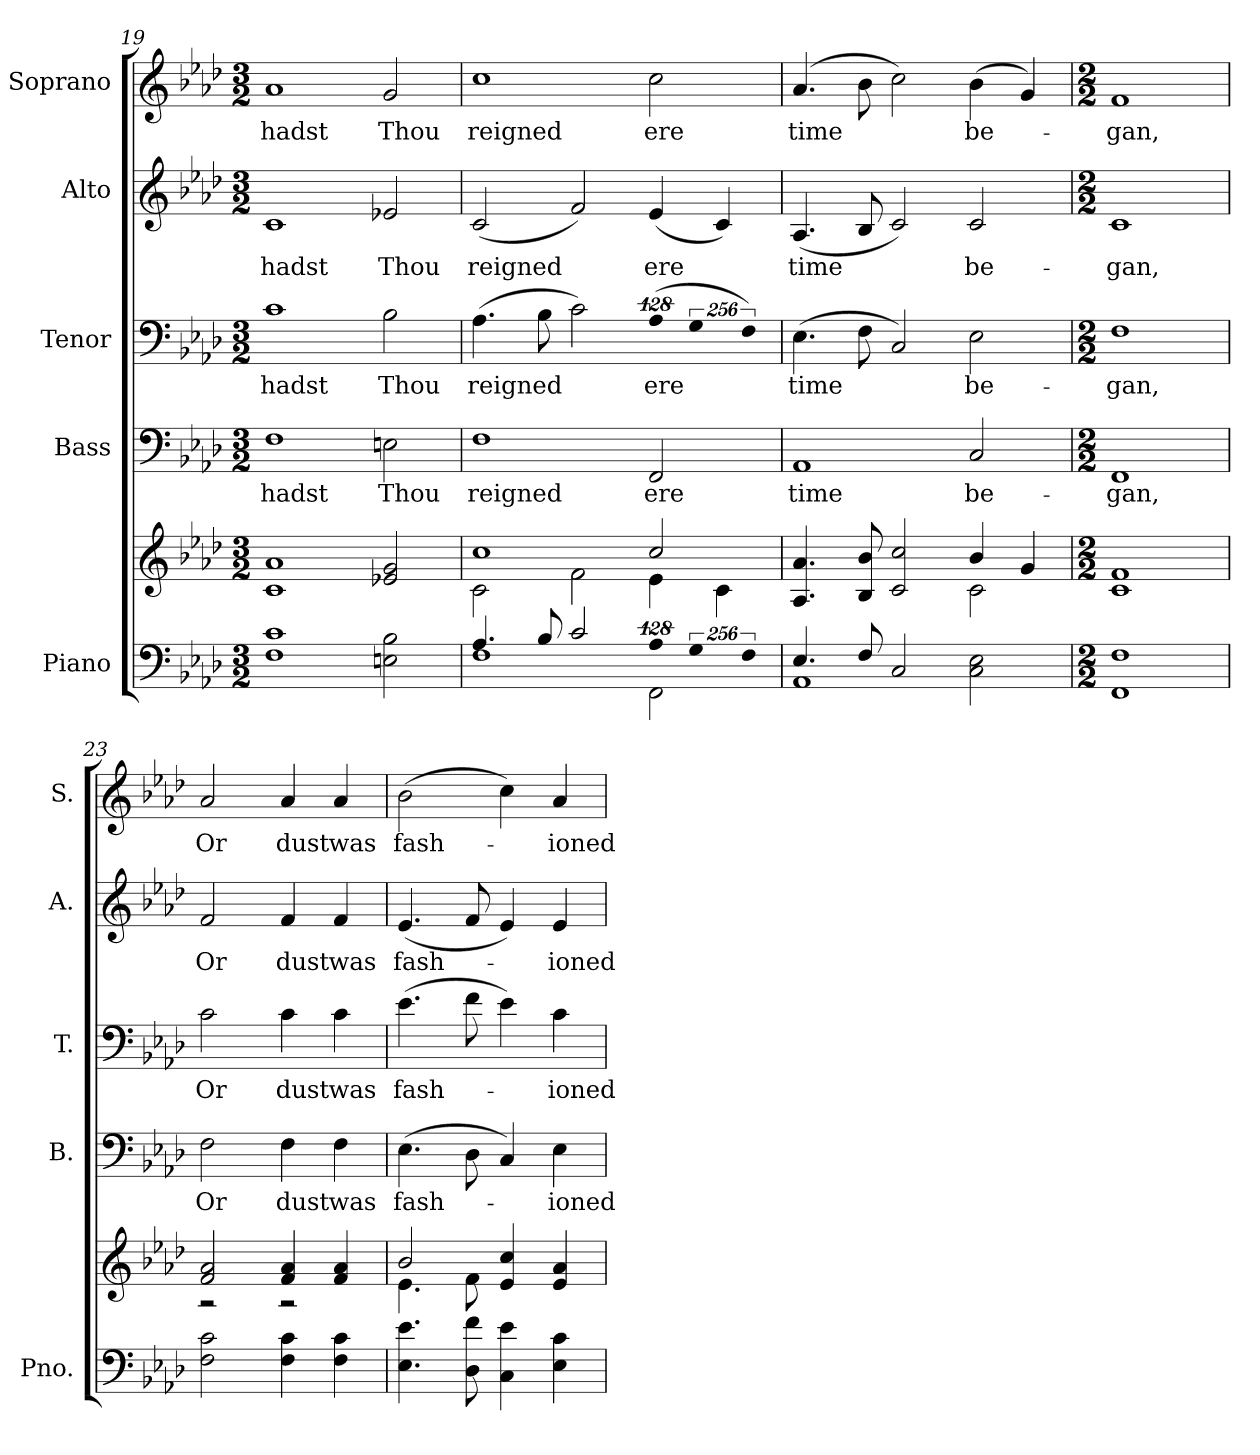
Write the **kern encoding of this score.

**kern	**kern	**kern	**text	**kern	**text	**kern	**text	**kern	**text
*part5	*part5	*part4	*part4	*part3	*part3	*part2	*part2	*part1	*part1
*staff6	*staff5	*staff4	*staff4	*staff3	*staff3	*staff2	*staff2	*staff1	*staff1
*I"Piano	*	*I"Bass	*	*I"Tenor	*	*I"Alto	*	*I"Soprano	*
*I'Pno.	*	*I'B.	*	*I'T.	*	*I'A.	*	*I'S.	*
*clefF4	*clefG2	*clefF4	*	*clefF4	*	*clefG2	*	*clefG2	*
*k[b-e-a-d-]	*k[b-e-a-d-]	*k[b-e-a-d-]	*	*k[b-e-a-d-]	*	*k[b-e-a-d-]	*	*k[b-e-a-d-]	*
*A-:	*A-:	*A-:	*	*A-:	*	*A-:	*	*A-:	*
*M3/2	*M3/2	*M3/2	*	*M3/2	*	*M3/2	*	*M3/2	*
=19	=19	=19	=19	=19	=19	=19	=19	=19	=19
!	!	!	!LO:LY:b:color=#000000	!	!	!	!	!	!
!	!	!	!	!	!LO:LY:b:color=#000000	!	!	!	!
!	!	!	!	!	!	!	!LO:LY:b:color=#000000	!	!
!	!	!	!	!	!	!	!	!	!LO:LY:b:color=#000000
1Fi 1ci	1ci 1a-i	1Fi	hadst	1ci	hadst	1ci	hadst	1a-i	hadst
!	!	!	!LO:LY:b:color=#000000	!	!	!	!	!	!
!	!	!	!	!	!LO:LY:b:color=#000000	!	!	!	!
!	!	!	!	!	!	!	!LO:LY:b:color=#000000	!	!
!	!	!	!	!	!	!	!	!	!LO:LY:b:color=#000000
2Eni\ 2B-i	2e-Xi/ 2gi	2Eni\	Thou	2B-i\	Thou	2e-Xi/	Thou	2gi/	Thou
=20	=20	=20	=20	=20	=20	=20	=20	=20	=20
*^	*^	*	*	*	*	*	*	*	*
!	!	!	!	!	!LO:LY:b:color=#000000	!	!	!	!	!	!
!	!	!	!	!	!	!	!LO:LY:b:color=#000000	!	!	!	!
!	!	!	!	!	!	!	!	!	!LO:LY:b:color=#000000	!	!
!	!	!	!	!	!	!	!	!	!	!	!LO:LY:b:color=#000000
4.A-i/	1Fi	1cci	2ci\	1Fi	reigned	(4.A-i\	reigned	(2ci/	reigned	1cci	reigned
8B-i/	.	.	.	.	.	8B-i\	.	.	.	.	.
2ci/	.	.	2fi\	.	.	2ci\)	.	2fi/)	.	.	.
!LO:N:vis=4	!	!	!	!	!	!	!	!	!	!	!
!	!	!	!	!	!LO:LY:b:color=#000000	!LO:N:vis=4	!	!	!	!	!
!	!	!	!	!	!	!	!LO:LY:b:color=#000000	!	!	!	!
!	!	!	!	!	!	!	!	!	!LO:LY:b:color=#000000	!	!
!	!	!	!	!	!	!	!	!	!	!	!LO:LY:b:color=#000000
512%85A-i/	2FFi\	2cci/	4e-i\	2FFi/	ere	(512%85A-i\	ere	(4e-i/	ere	2cci\	ere
!LO:N:vis=4	!	!	!	!	!	!LO:N:vis=4	!	!	!	!	!
1024%171Gi/	.	.	.	.	.	1024%171Gi\	.	.	.	.	.
.	.	.	4ci\	.	.	.	.	4ci/)	.	.	.
!LO:N:vis=4	!	!	!	!	!	!LO:N:vis=4	!	!	!	!	!
1024%171Fi/	.	.	.	.	.	1024%171Fi\)	.	.	.	.	.
=21	=21	=21	=21	=21	=21	=21	=21	=21	=21	=21	=21
!	!	!	!	!	!LO:LY:b:color=#000000	!	!	!	!	!	!
!	!	!	!	!	!	!	!LO:LY:b:color=#000000	!	!	!	!
!	!	!	!	!	!	!	!	!	!LO:LY:b:color=#000000	!	!
!	!	!	!	!	!	!	!	!	!	!	!LO:LY:b:color=#000000
4.E-i/	1AA-i	4.A-i/ 4.a-i	1ryy	1AA-i	time	(4.E-i\	time	(4.A-i/	time	(4.a-i/	time
8Fi/	.	8B-i/ 8b-i	.	.	.	8Fi\	.	8B-i/	.	8b-i\	.
2Ci/	.	2ci/ 2cci	.	.	.	2Ci/)	.	2ci/)	.	2cci\)	.
!	!	!	!	!	!LO:LY:b:color=#000000	!	!	!	!	!	!
!	!	!	!	!	!	!	!LO:LY:b:color=#000000	!	!	!	!
!	!	!	!	!	!	!	!	!	!LO:LY:b:color=#000000	!	!
!	!	!	!	!	!	!	!	!	!	!	!LO:LY:b:color=#000000
2Ci\ 2E-i	2ryy	4b-i/	2ci\	2Ci/	be-	2E-i\	be-	2ci/	be-	(4b-i\	be-
.	.	4gi/	.	.	.	.	.	.	.	4gi/)	.
*v	*v	*	*	*	*	*	*	*	*	*	*
*	*v	*v	*	*	*	*	*	*	*	*
=22	=22	=22	=22	=22	=22	=22	=22	=22	=22
*M2/2	*M2/2	*M2/2	*	*M2/2	*	*M2/2	*	*M2/2	*
!	!	!	!LO:LY:b:color=#000000	!	!	!	!	!	!
!	!	!	!	!	!LO:LY:b:color=#000000	!	!	!	!
!	!	!	!	!	!	!	!LO:LY:b:color=#000000	!	!
!	!	!	!	!	!	!	!	!	!LO:LY:b:color=#000000
1FFi 1Fi	1ci 1fi	1FFi	-gan,	1Fi	-gan,	1ci	-gan,	1fi	-gan,
!!LO:PB:g=z
=23	=23	=23	=23	=23	=23	=23	=23	=23	=23
*	*^	*	*	*	*	*	*	*	*
!	!	!	!	!LO:LY:b:color=#000000	!	!	!	!	!	!
!	!	!	!	!	!	!LO:LY:b:color=#000000	!	!	!	!
!	!	!	!	!	!	!	!	!LO:LY:b:color=#000000	!	!
!	!	!	!	!	!	!	!	!	!	!LO:LY:b:color=#000000
2Fi\ 2ci	2fi/ 2a-i	2r	2Fi\	Or	2ci\	Or	2fi/	Or	2a-i/	Or
!	!	!	!	!LO:LY:b:color=#000000	!	!	!	!	!	!
!	!	!	!	!	!	!LO:LY:b:color=#000000	!	!	!	!
!	!	!	!	!	!	!	!	!LO:LY:b:color=#000000	!	!
!	!	!	!	!	!	!	!	!	!	!LO:LY:b:color=#000000
4Fi\ 4ci	4fi/ 4a-i	2r	4Fi\	dust	4ci\	dust	4fi/	dust	4a-i/	dust
!	!	!	!	!LO:LY:b:color=#000000	!	!	!	!	!	!
!	!	!	!	!	!	!LO:LY:b:color=#000000	!	!	!	!
!	!	!	!	!	!	!	!	!LO:LY:b:color=#000000	!	!
!	!	!	!	!	!	!	!	!	!	!LO:LY:b:color=#000000
4Fi\ 4ci	4fi/ 4a-i	.	4Fi\	was	4ci\	was	4fi/	was	4a-i/	was
=24	=24	=24	=24	=24	=24	=24	=24	=24	=24	=24
!	!	!	!	!LO:LY:b:color=#000000	!	!	!	!	!	!
!	!	!	!	!	!	!LO:LY:b:color=#000000	!	!	!	!
!	!	!	!	!	!	!	!	!LO:LY:b:color=#000000	!	!
!	!	!	!	!	!	!	!	!	!	!LO:LY:b:color=#000000
4.E-i\ 4.e-i	2b-i/	4.e-i\	(4.E-i\	fash-	(4.e-i\	fash-	(4.e-i/	fash-	(2b-i\	fash-
8D-i\ 8fi	.	8fi\	8D-i\	.	8fi\	.	8fi/	.	.	.
4Ci\ 4e-i	4e-i/ 4cci	2ryy	4Ci/)	.	4e-i\)	.	4e-i/)	.	4cci\)	.
!	!	!	!	!LO:LY:b:color=#000000	!	!	!	!	!	!
!	!	!	!	!	!	!LO:LY:b:color=#000000	!	!	!	!
!	!	!	!	!	!	!	!	!LO:LY:b:color=#000000	!	!
!	!	!	!	!	!	!	!	!	!	!LO:LY:b:color=#000000
4E-i\ 4ci	4e-i/ 4a-i	.	4E-i\	-ioned	4ci\	-ioned	4e-i/	-ioned	4a-i/	-ioned
*	*v	*v	*	*	*	*	*	*	*	*
=	=	=	=	=	=	=	=	=	=
*-	*-	*-	*-	*-	*-	*-	*-	*-	*-
